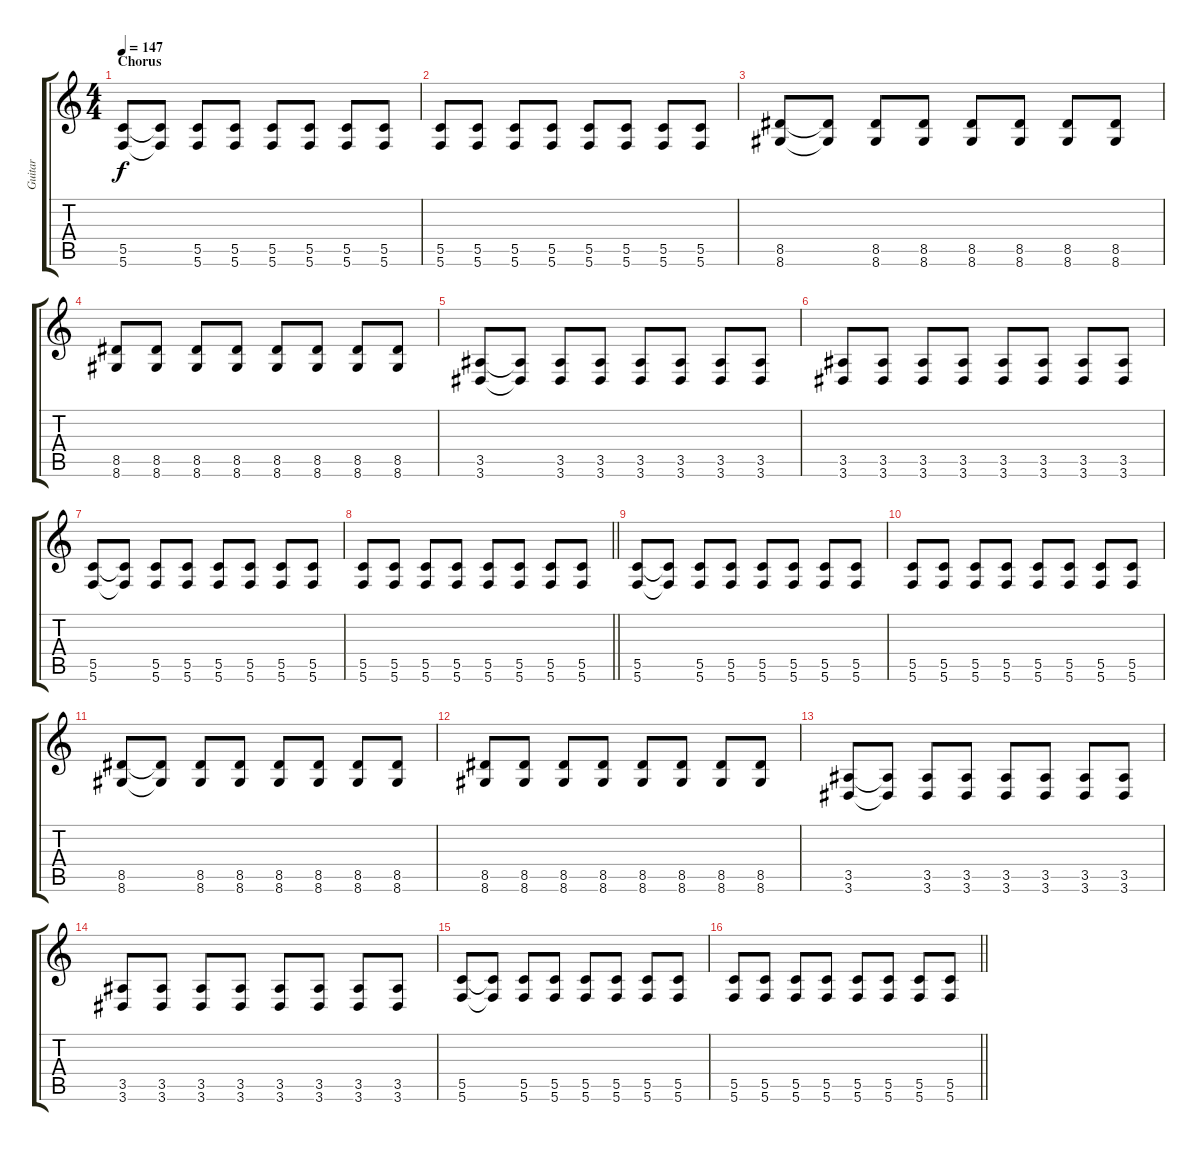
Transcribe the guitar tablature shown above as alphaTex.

\track ("Guitar" "Guitar") {instrument distortionguitar}
\staff {score tabs}
\tuning (D4 A3 F3 C3 G2 C2) {hide}
\ts (4 4)
\section ("" "Chorus")
\tempo 147
\clef g2
\ks c
(5.5 5.6).8{dy f} (5.5{t} 5.6{t}).8 (5.5 5.6).8 (5.5 5.6).8 (5.5 5.6).8 (5.5 5.6).8 (5.5 5.6).8 (5.5 5.6).8 |
(5.5 5.6).8 (5.5 5.6).8 (5.5 5.6).8 (5.5 5.6).8 (5.5 5.6).8 (5.5 5.6).8 (5.5 5.6).8 (5.5 5.6).8 |
(8.5 8.6).8 (8.5{t} 8.6{t}).8 (8.5 8.6).8 (8.5 8.6).8 (8.5 8.6).8 (8.5 8.6).8 (8.5 8.6).8 (8.5 8.6).8 |
(8.5 8.6).8 (8.5 8.6).8 (8.5 8.6).8 (8.5 8.6).8 (8.5 8.6).8 (8.5 8.6).8 (8.5 8.6).8 (8.5 8.6).8 |
(3.5 3.6).8 (3.5{t} 3.6{t}).8 (3.5 3.6).8 (3.5 3.6).8 (3.5 3.6).8 (3.5 3.6).8 (3.5 3.6).8 (3.5 3.6).8 |
(3.5 3.6).8 (3.5 3.6).8 (3.5 3.6).8 (3.5 3.6).8 (3.5 3.6).8 (3.5 3.6).8 (3.5 3.6).8 (3.5 3.6).8 |
(5.5 5.6).8 (5.5{t} 5.6{t}).8 (5.5 5.6).8 (5.5 5.6).8 (5.5 5.6).8 (5.5 5.6).8 (5.5 5.6).8 (5.5 5.6).8 |
\barLineRight lightlight
(5.5 5.6).8 (5.5 5.6).8 (5.5 5.6).8 (5.5 5.6).8 (5.5 5.6).8 (5.5 5.6).8 (5.5 5.6).8 (5.5 5.6).8 |
\section ("" "")
(5.5 5.6).8 (5.5{t} 5.6{t}).8 (5.5 5.6).8 (5.5 5.6).8 (5.5 5.6).8 (5.5 5.6).8 (5.5 5.6).8 (5.5 5.6).8 |
(5.5 5.6).8 (5.5 5.6).8 (5.5 5.6).8 (5.5 5.6).8 (5.5 5.6).8 (5.5 5.6).8 (5.5 5.6).8 (5.5 5.6).8 |
(8.5 8.6).8 (8.5{t} 8.6{t}).8 (8.5 8.6).8 (8.5 8.6).8 (8.5 8.6).8 (8.5 8.6).8 (8.5 8.6).8 (8.5 8.6).8 |
(8.5 8.6).8 (8.5 8.6).8 (8.5 8.6).8 (8.5 8.6).8 (8.5 8.6).8 (8.5 8.6).8 (8.5 8.6).8 (8.5 8.6).8 |
(3.5 3.6).8 (3.5{t} 3.6{t}).8 (3.5 3.6).8 (3.5 3.6).8 (3.5 3.6).8 (3.5 3.6).8 (3.5 3.6).8 (3.5 3.6).8 |
(3.5 3.6).8 (3.5 3.6).8 (3.5 3.6).8 (3.5 3.6).8 (3.5 3.6).8 (3.5 3.6).8 (3.5 3.6).8 (3.5 3.6).8 |
(5.5 5.6).8 (5.5{t} 5.6{t}).8 (5.5 5.6).8 (5.5 5.6).8 (5.5 5.6).8 (5.5 5.6).8 (5.5 5.6).8 (5.5 5.6).8 |
\barLineRight lightlight
(5.5 5.6).8 (5.5 5.6).8 (5.5 5.6).8 (5.5 5.6).8 (5.5 5.6).8 (5.5 5.6).8 (5.5 5.6).8 (5.5 5.6).8
